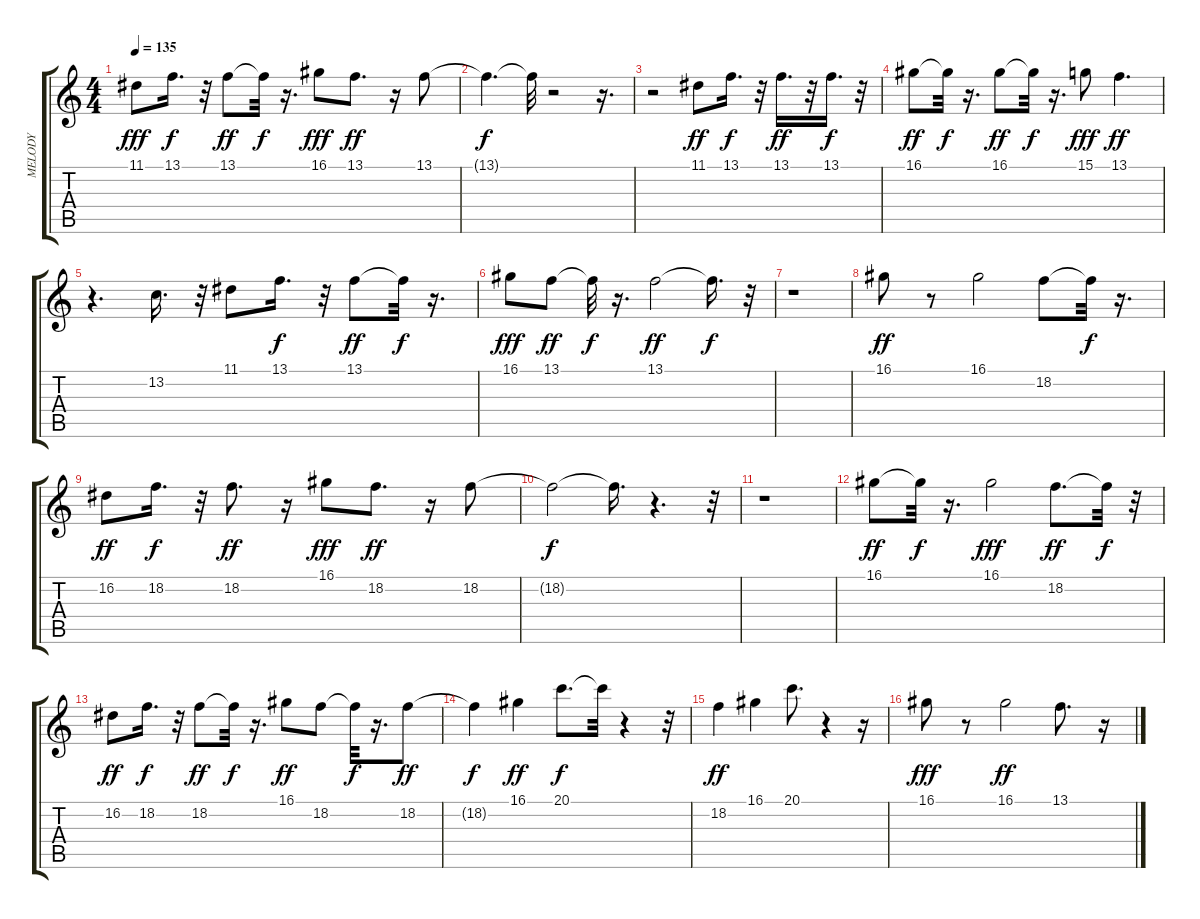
\track ("MELODY" "MELODY") {instrument panflute}
\staff {score tabs}
\tuning (E4 B3 G3 D3 A2 E2) {hide}
\ts (4 4)
\tempo 135
\clef g2
\ks c
11.1.8{dy fff} 13.1.16{d dy f} r.32 13.1.8{dy ff} 13.1{t}.32{dy f} r.16{d} 16.1.8{dy fff} 13.1.8{d dy ff} r.16 13.1.8 |
13.1{t}.4{d dy f} 13.1{t}.32 r.2 r.16{d} |
r.2 11.1.8{dy ff} 13.1.16{d dy f} r.32 13.1.16{d dy ff} r.32 13.1.16{d dy f} r.32 |
16.1.8{dy ff} 16.1{t}.32{dy f} r.16{d} 16.1.8{dy ff} 16.1{t}.32{dy f} r.16{d} 15.1.8{dy fff} 13.1.4{d dy ff} |
r.4{d} 13.2.16{d} r.32 11.1.8 13.1.16{d dy f} r.32 13.1.8{dy ff} 13.1{t}.32{dy f} r.16{d} |
16.1.8{dy fff} 13.1.8{dy ff} 13.1{t}.32{dy f} r.16{d} 13.1.2{dy ff} 13.1{t}.16{d dy f} r.32 |
r.1 |
16.1.8{dy ff} r.8 16.1.2 18.2.8 18.2{t}.32{dy f} r.16{d} |
16.2.8{dy ff} 18.2.16{d dy f} r.32 18.2.8{d dy ff} r.16 16.1.8{dy fff} 18.2.8{d dy ff} r.16 18.2.8 |
18.2{t}.2{dy f} 18.2{t}.16{d} r.4{d} r.32 |
r.1 |
16.1.8{dy ff} 16.1{t}.32{dy f} r.16{d} 16.1.2{dy fff} 18.2.8{d dy ff} 18.2{t}.32{dy f} r.32 |
16.2.8{dy ff} 18.2.16{d dy f} r.32 18.2.8{dy ff} 18.2{t}.32{dy f} r.16{d} 16.1.8{dy ff} 18.2.8 18.2{t}.32{dy f} r.16{d} 18.2.8{dy ff} |
18.2{t}.4{dy f} 16.1.4{dy ff} 20.1.8{d dy f} 20.1{t}.32 r.4 r.32 |
18.2.4{dy ff} 16.1.4 20.1.8{d} r.4 r.16 |
16.1.8{dy fff} r.8 16.1.2{dy ff} 13.1.8{d} r.16
